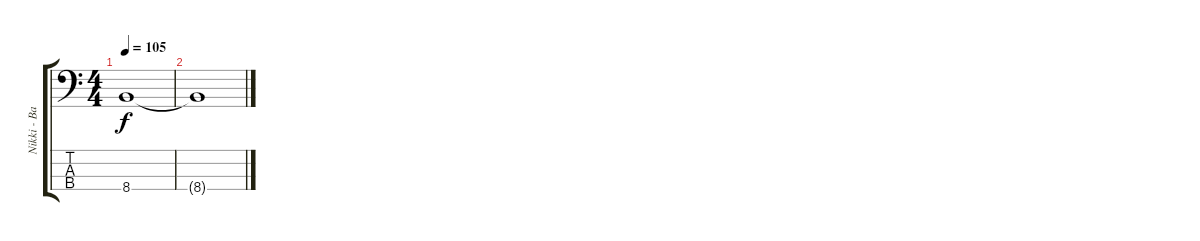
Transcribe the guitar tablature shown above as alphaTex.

\track ("Nikki - Bass" "Nikki - Ba") {instrument electricbassfinger}
\staff {score tabs}
\tuning (Gb2 Db2 Ab1 Eb1) {hide}
\ts (4 4)
\tempo 105
\clef f4
\ks c
8.4{t}.1{dy f} |
8.4{t}.1
